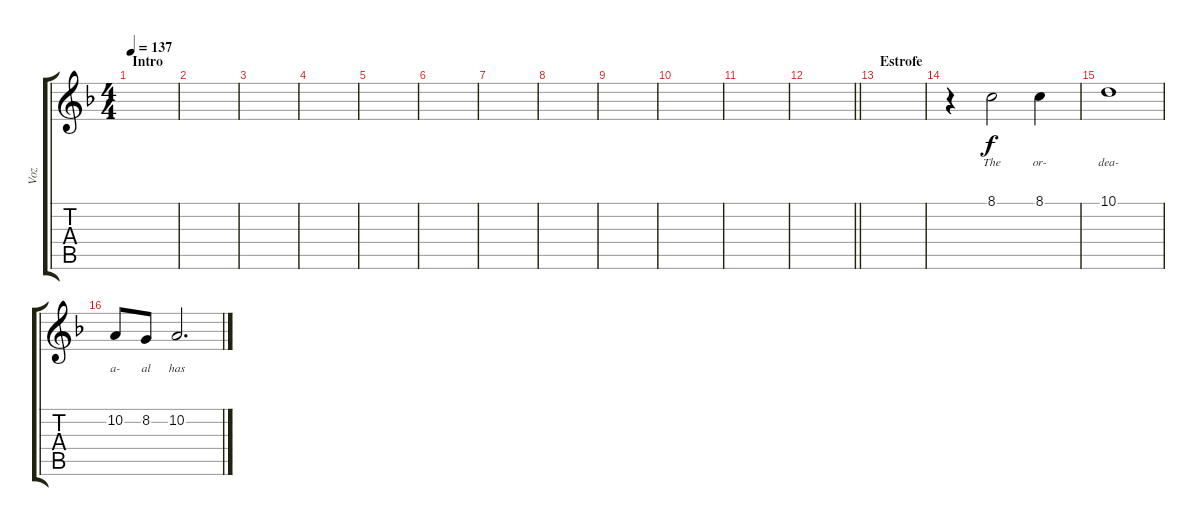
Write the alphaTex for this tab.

\track ("Voz" "Voz") {instrument ocarina}
\staff {score tabs}
\tuning (E4 B3 G3 D3 A2 E2) {hide}
\ts (4 4)
\section ("" "Intro")
\tempo 137
\clef g2
\ks dminor
|
|
|
|
|
|
|
|
|
|
|
\barLineRight lightlight
|
\section ("" "Estrofe")
|
r.4 8.1.2{lyrics (0 "The") lyrics (1 "") lyrics (2 "") lyrics (3 "") lyrics (4 "")} 8.1.4{lyrics (0 "or-") lyrics (1 "") lyrics (2 "") lyrics (3 "") lyrics (4 "")} |
10.1.1{lyrics (0 "dea-") lyrics (1 "") lyrics (2 "") lyrics (3 "") lyrics (4 "")} |
10.2.8{lyrics (0 "a-") lyrics (1 "") lyrics (2 "") lyrics (3 "") lyrics (4 "")} 8.2.8{lyrics (0 "al") lyrics (1 "") lyrics (2 "") lyrics (3 "") lyrics (4 "")} 10.2.2{d lyrics (0 "has") lyrics (1 "") lyrics (2 "") lyrics (3 "") lyrics (4 "")}
